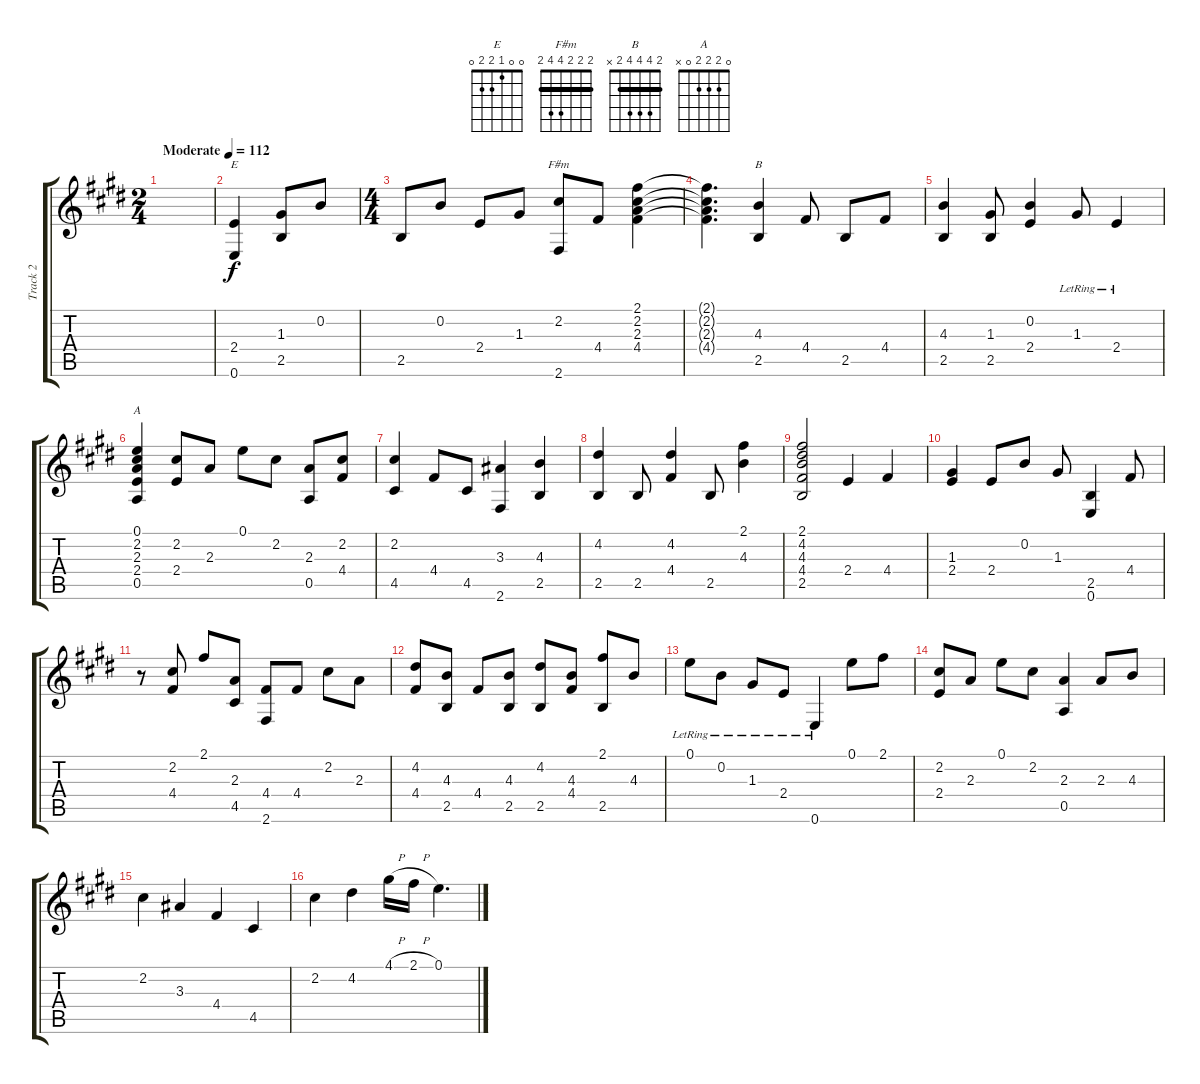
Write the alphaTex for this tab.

\track ("Track 2" "Track 2") {instrument acousticguitarnylon}
\staff {score tabs}
\tuning (E4 B3 G3 D3 A2 E2) {hide}
\chord ("E" 0 0 1 2 2 0)
\chord ("F#m" 2 2 2 4 4 2) {barre 2}
\chord ("B" 2 4 4 4 2 x) {barre 2}
\chord ("A" 0 2 2 2 0 x)
\ts (2 4)
\tempo (112 "Moderate")
\clef g2
\ks e
|
(2.4 0.6).4{ch "E"} (1.3 2.5).8 0.2.8 |
\ts (4 4)
2.5.8 0.2.8 2.4.8 1.3.8 (2.2 2.6).8{ch "F#m"} 4.4.8 (2.1 2.2 2.3 4.4).4 |
(2.1{t} 2.2{t} 2.3{t} 4.4{t}).4{d} (4.3 2.5).4{ch "B"} 4.4.8 2.5.8 4.4.8 |
(4.3 2.5).4 (1.3 2.5).8 (0.2 2.4).4 1.3{lr}.8 2.4{lr}.4 |
(0.1 2.2 2.3 2.4 0.5).4{ch "A"} (2.2 2.4).8 2.3.8 0.1.8 2.2.8 (2.3 0.5).8 (2.2 4.4).8 |
(2.2 4.5).4 4.4.8 4.5.8 (3.3 2.6).4 (4.3 2.5).4 |
(4.2 2.5).4 2.5.8 (4.2 4.4).4 2.5.8 (2.1 4.3).4 |
(2.1 4.2 4.3 4.4 2.5).2 2.4.4 4.4.4 |
(1.3 2.4).4 2.4.8 0.2.8 1.3.8 (2.5 0.6).4 4.4.8 |
r.8 (2.2 4.4).8 2.1.8 (2.3 4.5).8 (4.4 2.6).8 4.4.8 2.2.8 2.3.8 |
(4.2 4.4).8 (4.3 2.5).8 4.4.8 (4.3 2.5).8 (4.2 2.5).8 (4.3 4.4).8 (2.1 2.5).8 4.3.8 |
0.1{lr}.8 0.2{lr}.8 1.3{lr}.8 2.4{lr}.8 0.6{lr}.4 0.1.8 2.1.8 |
(2.2 2.4).8 2.3.8 0.1.8 2.2.8 (2.3 0.5).4 2.3.8 4.3.8 |
2.2.4 3.3.4 4.4.4 4.5.4 |
2.2.4 4.2.4 4.1{h}.16 2.1{h}.16 0.1.4{d}
